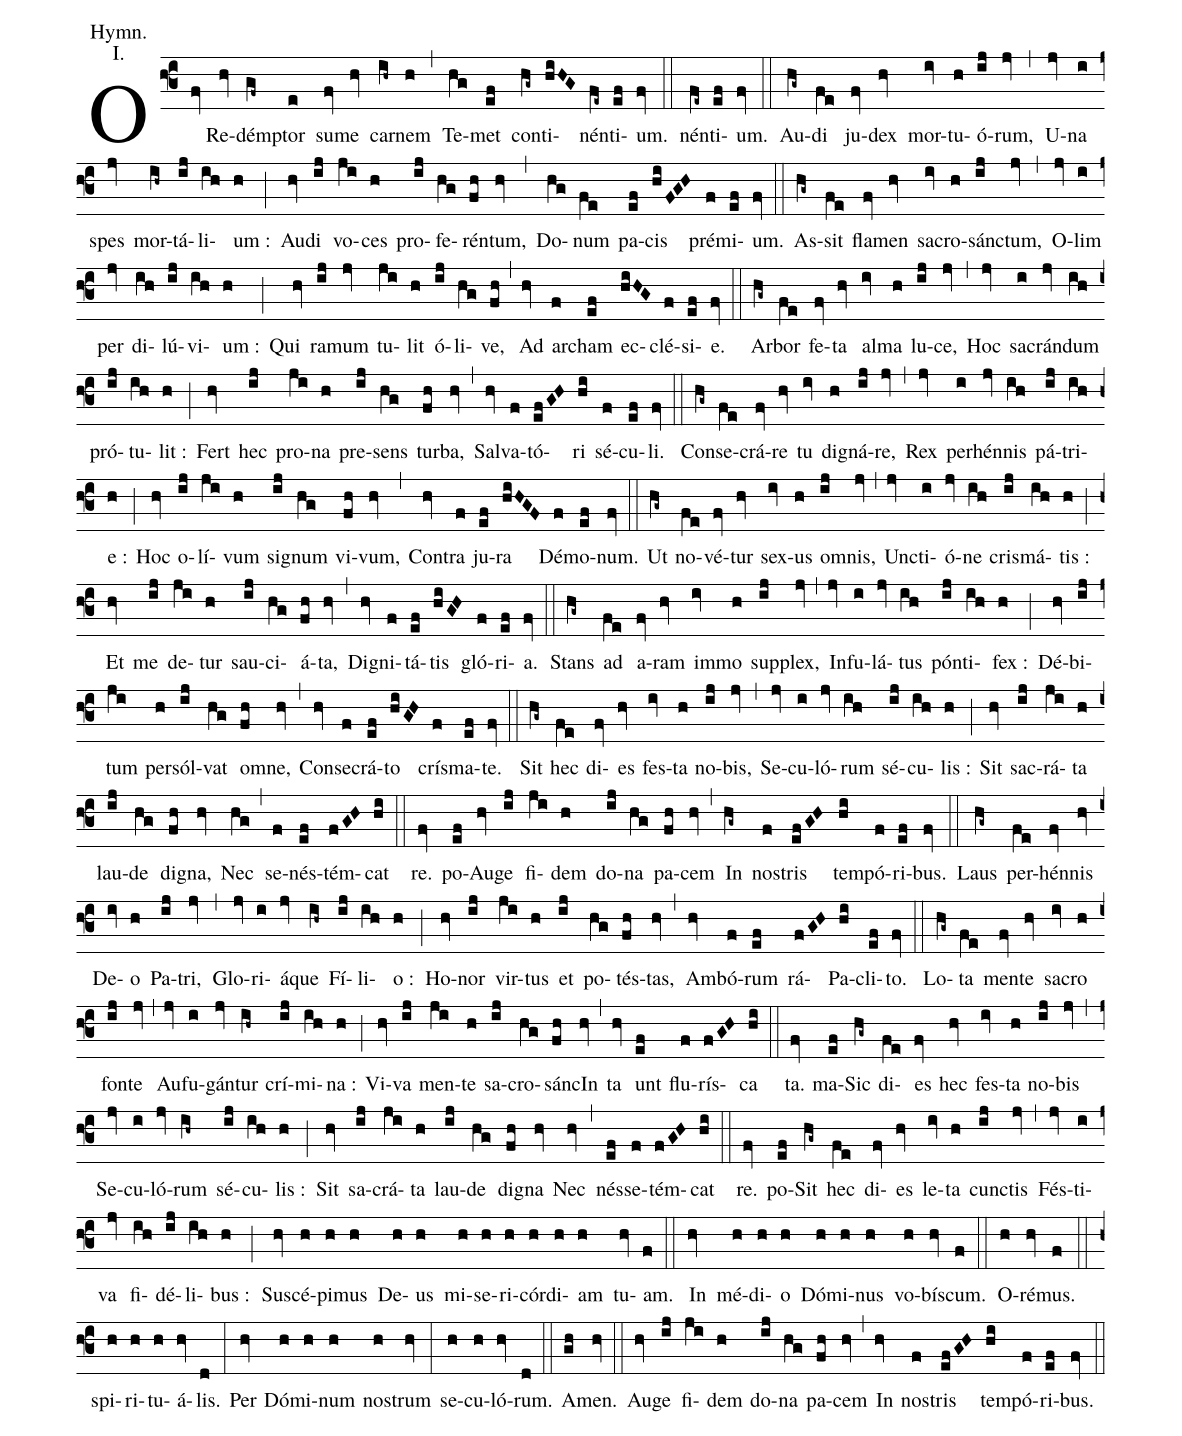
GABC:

annotation: Hymn.;
annotation: I.;
%%
(f3)
O(fv) Re(hv)démp(gf~)tor(e) su(fv)me(hv) car(ih~)nem(h) (,)
Te(hg)met(ef) con(hg~)ti(hiHG)nén(fe~)ti(ef)um.(fv) (::)
nén(fe~)ti(ef)um.(fv) (::)
Au(hg~)di(fe) ju(fv)dex(hv) mor(iv)tu(h)ó(ij)rum,(jv) (,)
U(jv)na(i) spes(jv) mor(ih~)tá(ij)li(ih)um :(h) (;)
Au(hv)di(ij) vo(ji)ces(h) pro(ij)fe(hg)rén(fh)tum,(hv) (,)
Do(hg)num(fe) pa(ef)cis(hiFGH) pré(f)mi(ef)um.(fv) (::)
As(hg~)sit(fe) fla(fv)men(hv) sa(iv)cro(h)sánc(ij)tum,(jv) (,)
O(jv)lim(i) per(jv) di(ih)lú(ij)vi(ih)um :(h) (;)
Qui(hv) ra(ij)mum(jv) tu(ji)lit(h) ó(ij)li(hg)ve,(fh) (,)
Ad(hv) arc(f)ham(ef) ec(hiHG)clé(f)si(ef)e.(fv) (::)
Ar(hg~)bor(fe) fe(fv)ta(hv) al(iv)ma(h) lu(ij)ce,(jv) (,)
Hoc(jv) sa(i)crán(jv)dum(ih) pró(ij)tu(ih)lit :(h) (;)
Fert(hv) hec(ij) pro(ji)na(h) pre(ij)sens(hg) tur(fh)ba,(hv) (,)
Sal(hv)va(f)tó(efGH)ri(hi) sé(f)cu(ef)li.(fv) (::)
Con(hg~)se(fe)crá(fv)re(hv) tu(iv) dig(h)ná(ij)re,(jv) (,)
Rex(jv) per(i)hén(jv)nis(ih) pá(ij)tri(ih)e :(h) (;)
Hoc(hv) o(ij)lí(ji)vum(h) sig(ij)num(hg) vi(fh)vum,(hv) (,)
Con(hv)tra(f) ju(ef)ra(hiHGF) Dé(f)mo(ef)num.(fv) (::)
Ut(hg~) no(fe)vé(fv)tur(hv) sex(iv)us(h) om(ij)nis,(jv) (,)
Unc(jv)ti(i)ó(jv)ne(ih) cris(ij)má(ih)tis :(h) (;)
Et(hv) me(ij) de(ji)tur(h) sau(ij)ci(hg)á(fh)ta,(hv) (,)
Dig(hv)ni(f)tá(ef)tis(hiGH) gló(f)ri(ef)a.(fv) (::)
Stans(hg~) ad(fe) a(fv)ram(hv) im(iv)mo(h) sup(ij)plex,(jv) (,)
In(jv)fu(i)lá(jv)tus(ih) pón(ij)ti(ih)fex  :(h) (;)
Dé(hv)bi(ij)tum(ji) per(h)sól(ij)vat(hg) om(fh)ne,(hv) (,)
Con(hv)se(f)crá(ef)to(hiGH) crís(f)ma(ef)te.(fv) (::)
Sit(hg~) hec(fe) di(fv)es(hv) fes(iv)ta(h) no(ij)bis,(jv) (,)
Se(jv)cu(i)ló(jv)rum(ih) sé(ij)cu(ih)lis :(h) (;)
Sit(hv) sac(ij)rá(ji)ta(h) lau(ij)de(hg) dig(fh)na,(hv) Nec(hg) (,)
se(f)nés(ef)tém(fGH)cat(hi) (::)
re.(fv) po(ef)Au(hv)ge(ij) fi(ji)dem(h) do(ij)na(hg) pa(fh)cem(hv) (,)
In(hg~) nos(f)tris(efGH) tem(hi)pó(f)ri(ef)bus.(fv) (::)
Laus(hg~) per(fe)hén(fv)nis(hv) De(iv)o(h) Pa(ij)tri,(jv) (,)
Glo(jv)ri(i)á(jv)que(ih~) Fí(ij)li(ih)o :(h) (;)
Ho(hv)nor(ij) vir(ji)tus(h) et(ij) po(hg)tés(fh)tas,(hv) (,)
Am(hv)bó(f)rum(ef) rá(fGH)Pa(hi)cli(ef)to.(fv) (::)
Lo(hg~)ta(fe) men(fv)te(hv) sac(iv)ro(h) fon(ij)te(jv) (,)
Au(jv)fu(i)gán(jv)tur(ih~) crí(ij)mi(ih)na :(h) (;)
Vi(hv)va(ij) men(ji)te(h) sa(ij)cro(hg)sánc(fh)In(hv) (,)
ta(hv) unt(ef) flu(f)rís(fGH)ca(hi) (::)
ta.(fv) ma(ef)Sic(hg~) di(fe)es(fv) hec(hv) fes(iv)ta(h) no(ij)bis(jv) (,)
Se(jv)cu(i)ló(jv)rum(ih~) sé(ij)cu(ih)lis :(h) (;)
Sit(hv) sa(ij)crá(ji)ta(h) lau(ij)de(hg) dig(fh)na(hv) Nec(hv) (,)
nés(ef)se(f)tém(fGH)cat(hi) (::)
re.(fv) po(ef)Sit(hg~) hec(fe) di(fv)es(hv) le(iv)ta(h) cunc(ij)tis(jv) (,)
Fés(jv)ti(i)va(jv) fi(ih)dé(ij)li(ih)bus :(h) (;)
Sus(hv)cé(h)pi(h)mus(h) De(h)us(h) mi(h)se(h)ri(h)cór(h)di(h)am(h) tu(hv)am.(f) (::)
In(hv) mé(h)di(h)o(h) Dó(h)mi(h)nus(h) vo(h)bís(hv)cum.(f) (::)
O(h)ré(hv)mus.(f) (::)
spi(h)ri(h)tu(h)á(hv)lis.(d) (:)
Per(hv) Dó(h)mi(h)num(h) nos(h)trum(hv) (:)
se(h)cu(h)ló(hv)rum.(d) (::)
A(gh)men.(hv) (::)
Au(hv)ge(ij) fi(ji)dem(h) do(ij)na(hg) pa(fh)cem(hv) (,)
In(hv) nos(f)tris(efGH) tem(hi)pó(f)ri(ef)bus.(fv) (::)
